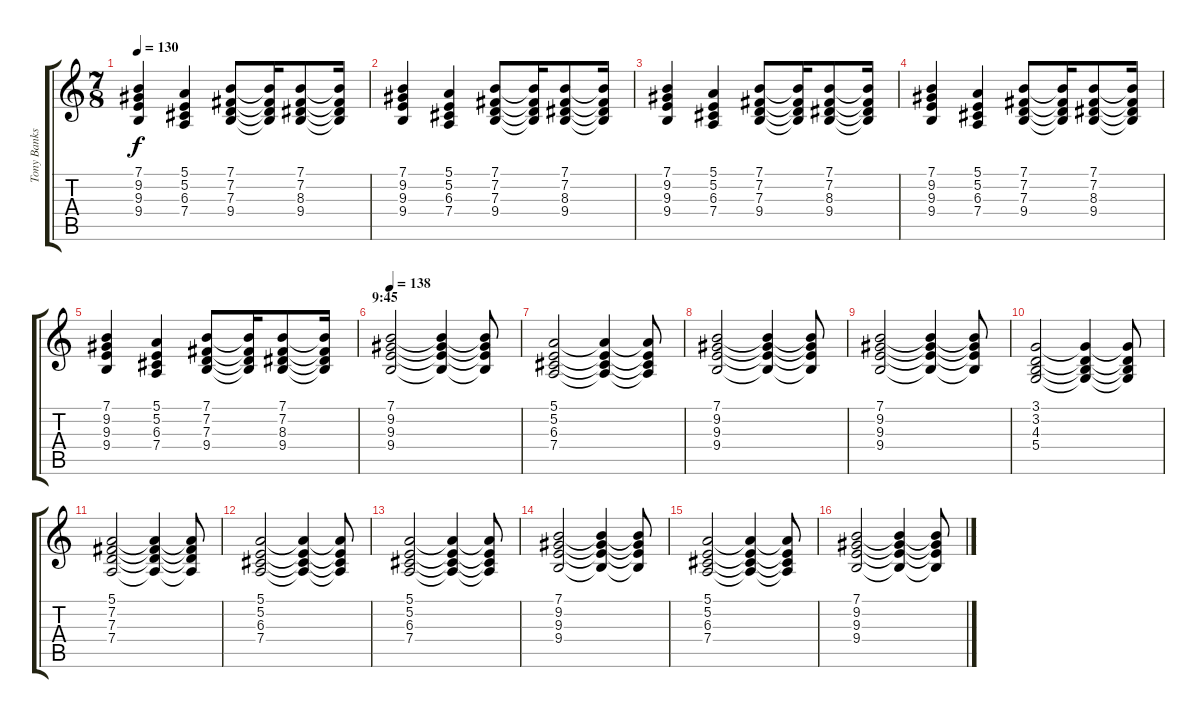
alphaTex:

\track ("Tony Banks (organ)" "Tony Banks") {instrument drawbarorgan}
\staff {score tabs}
\tuning (E4 B3 G3 D3 A2 E2) {hide}
\ts (7 8)
\tempo 130
\clef g2
\ks c
(7.1 9.2 9.3 9.4).4{dy f} (5.1 5.2 6.3 7.4).4 (7.1 7.2 7.3 9.4).8 (7.1{t} 7.2{t} 7.3{t} 9.4{t}).16 (7.1 7.2 8.3 9.4).8 (7.1{t} 7.2{t} 8.3{t} 9.4{t}).16 |
(7.1 9.2 9.3 9.4).4 (5.1 5.2 6.3 7.4).4 (7.1 7.2 7.3 9.4).8 (7.1{t} 7.2{t} 7.3{t} 9.4{t}).16 (7.1 7.2 8.3 9.4).8 (7.1{t} 7.2{t} 8.3{t} 9.4{t}).16 |
(7.1 9.2 9.3 9.4).4 (5.1 5.2 6.3 7.4).4 (7.1 7.2 7.3 9.4).8 (7.1{t} 7.2{t} 7.3{t} 9.4{t}).16 (7.1 7.2 8.3 9.4).8 (7.1{t} 7.2{t} 8.3{t} 9.4{t}).16 |
(7.1 9.2 9.3 9.4).4 (5.1 5.2 6.3 7.4).4 (7.1 7.2 7.3 9.4).8 (7.1{t} 7.2{t} 7.3{t} 9.4{t}).16 (7.1 7.2 8.3 9.4).8 (7.1{t} 7.2{t} 8.3{t} 9.4{t}).16 |
(7.1 9.2 9.3 9.4).4 (5.1 5.2 6.3 7.4).4 (7.1 7.2 7.3 9.4).8 (7.1{t} 7.2{t} 7.3{t} 9.4{t}).16 (7.1 7.2 8.3 9.4).8 (7.1{t} 7.2{t} 8.3{t} 9.4{t}).16 |
\section ("" "9:45")
\tempo 138
(7.1 9.2 9.3 9.4).2 (7.1{t} 9.2{t} 9.3{t} 9.4{t}).4 (7.1{t} 9.2{t} 9.3{t} 9.4{t}).8 |
(5.1 5.2 6.3 7.4).2 (5.1{t} 5.2{t} 6.3{t} 7.4{t}).4 (5.1{t} 5.2{t} 6.3{t} 7.4{t}).8 |
(7.1 9.2 9.3 9.4).2 (7.1{t} 9.2{t} 9.3{t} 9.4{t}).4 (7.1{t} 9.2{t} 9.3{t} 9.4{t}).8 |
(7.1 9.2 9.3 9.4).2 (7.1{t} 9.2{t} 9.3{t} 9.4{t}).4 (7.1{t} 9.2{t} 9.3{t} 9.4{t}).8 |
(3.1 3.2 4.3 5.4).2 (3.1{t} 3.2{t} 4.3{t} 5.4{t}).4 (3.1{t} 3.2{t} 4.3{t} 5.4{t}).8 |
(5.1 7.2 7.3 7.4).2 (5.1{t} 7.2{t} 7.3{t} 7.4{t}).4 (5.1{t} 7.2{t} 7.3{t} 7.4{t}).8 |
(5.1 5.2 6.3 7.4).2 (5.1{t} 5.2{t} 6.3{t} 7.4{t}).4 (5.1{t} 5.2{t} 6.3{t} 7.4{t}).8 |
(5.1 5.2 6.3 7.4).2 (5.1{t} 5.2{t} 6.3{t} 7.4{t}).4 (5.1{t} 5.2{t} 6.3{t} 7.4{t}).8 |
(7.1 9.2 9.3 9.4).2 (7.1{t} 9.2{t} 9.3{t} 9.4{t}).4 (7.1{t} 9.2{t} 9.3{t} 9.4{t}).8 |
(5.1 5.2 6.3 7.4).2 (5.1{t} 5.2{t} 6.3{t} 7.4{t}).4 (5.1{t} 5.2{t} 6.3{t} 7.4{t}).8 |
(7.1 9.2 9.3 9.4).2 (7.1{t} 9.2{t} 9.3{t} 9.4{t}).4 (7.1{t} 9.2{t} 9.3{t} 9.4{t}).8
